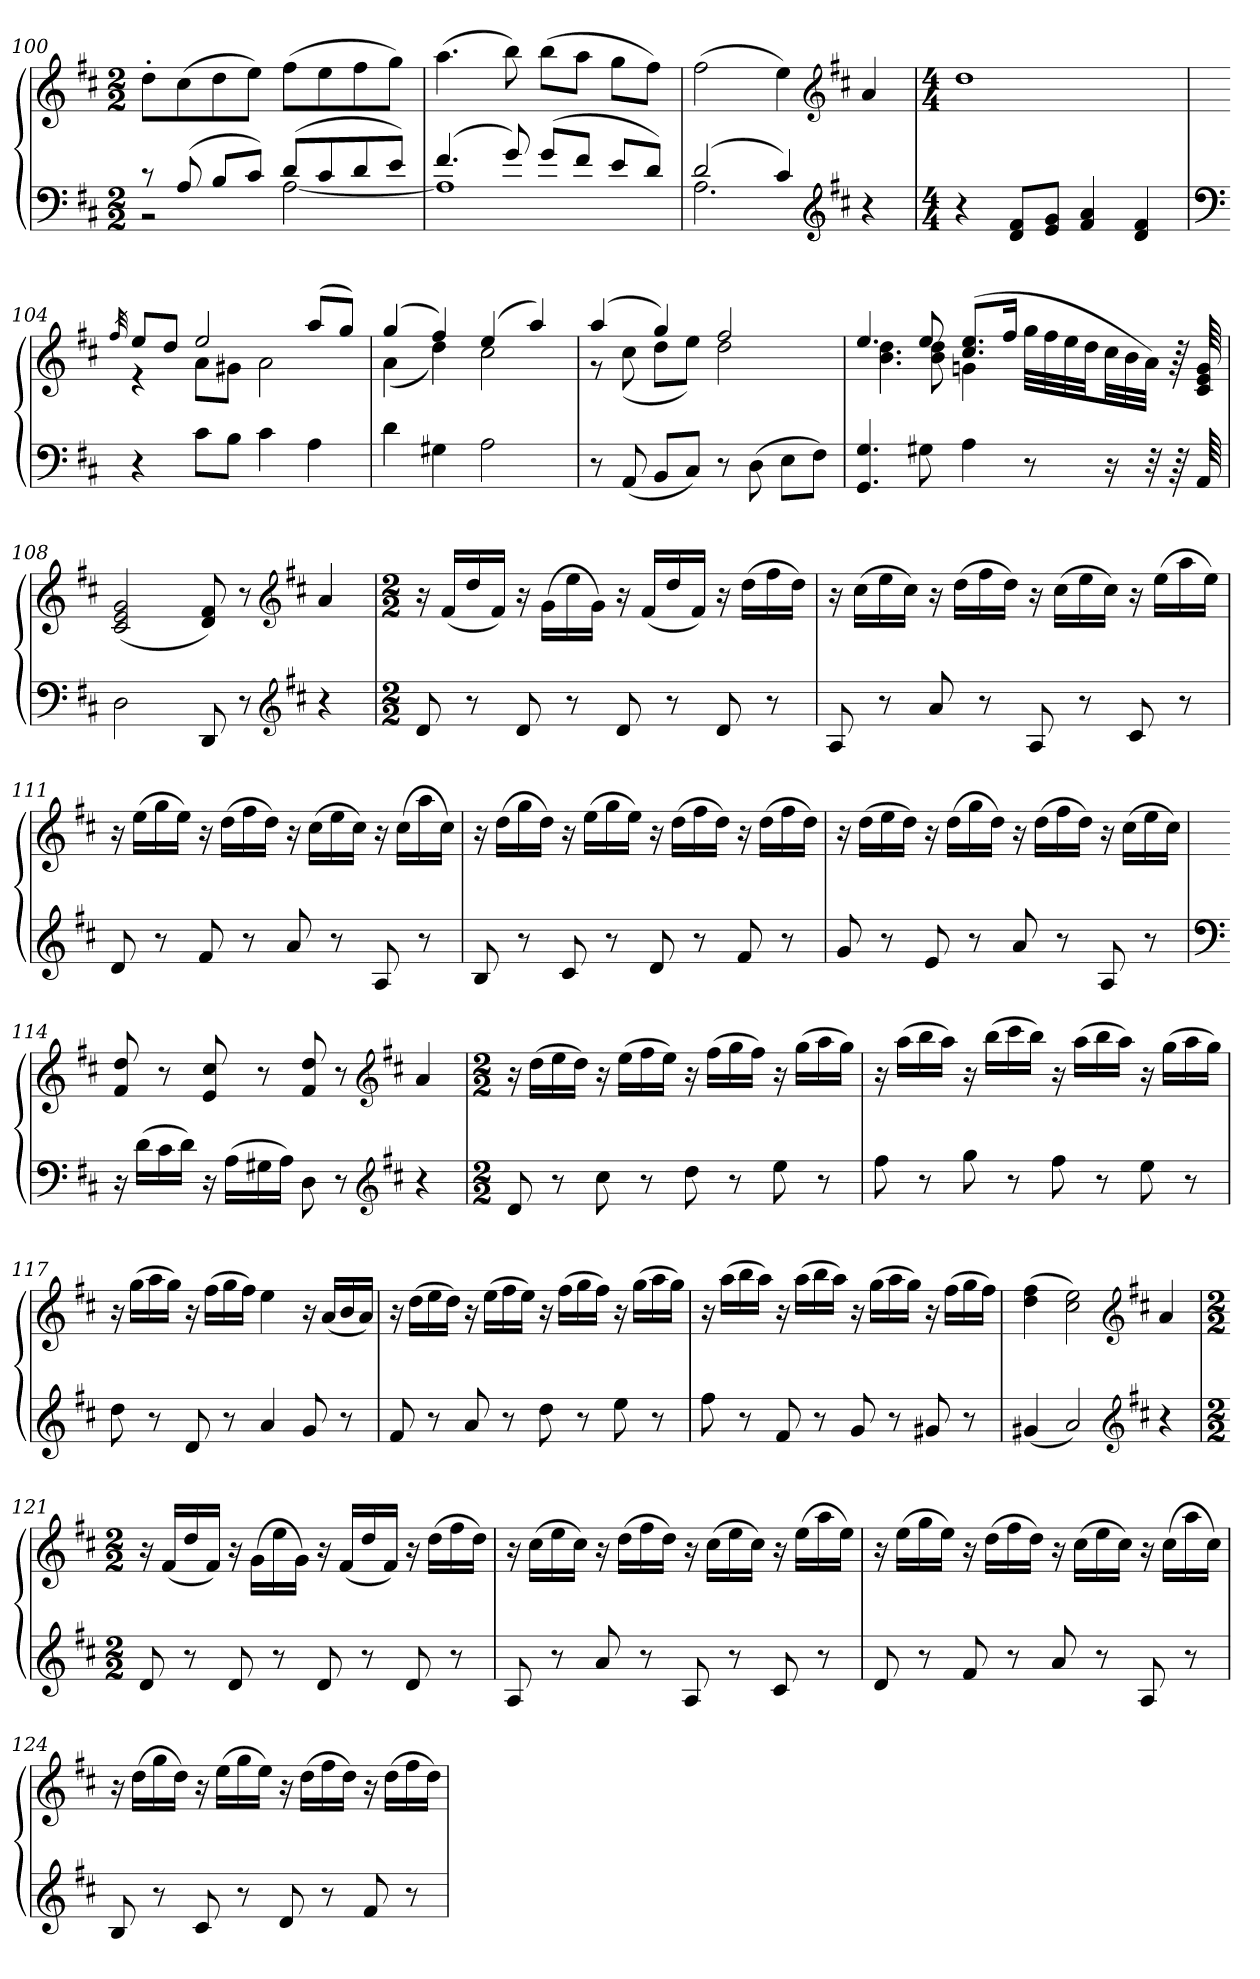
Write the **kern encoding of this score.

**kern	**kern
*part1	*part1
*staff2	*staff1
*clefF4	*clefG2
*k[f#c#]	*k[f#c#]
*D:	*D:
*M2/2	*M2/2
=100	=100
*^	*
8r	2r	8dd'L
(8A	.	(8cc#
8BL	.	8dd
8c#J)	.	8eeJ)
(8dL	[2A	(8ff#L
8c#	.	8ee
8d	.	8ff#
8eJ)	.	8ggJ)
=101	=101	=101
(4.f#	1A]	(4.aa
8g)	.	8bb)
(8gL	.	(8bbL
8f#J	.	8aaJ
8eL	.	8ggL
8dJ)	.	8ff#J)
=102	=102	=102
(2d	2.A	(2ff#
4c#)	.	4ee)
*clefG2	*	*clefG2
*k[f#c#]	*	*k[f#c#]
*D:	*	*D:
4r	4ryy	4a
*v	*v	*
=103	=103
*M4/4	*M4/4
4r	1dd
8d 8f#L	.
8e 8gJ	.
4f# 4a	.
4d 4f#	.
=104	=104
*clefF4	*
.	32qff#
*	*^
4r	8eeL	4r
.	8ddJ	.
8c#L	2ee	8aL
8BJ	.	8g#XJ
4c#	.	2a
4A	(8aaL	.
.	8ggJ)	.
=105	=105	=105
4d	(4gg	(4a
4G#X	4ff#)	4dd)
2A	(4ee	2cc#
.	4aa)	.
=106	=106	=106
8r	(4aa	8r
(8AA	.	(8cc#
8BBL	4gg)	8ddL
8C#J)	.	8eeJ)
8r	2ff#	2dd
(8D	.	.
8EL	.	.
8F#J)	.	.
=107	=107	=107
4.GG 4.G	4.ee	4.b 4.dd
8G#X	8ee	8b 8dd
4A	(8.cc# 8.eeL	4gn
.	16ff#Jk	.
8r	32ggLLL	4ryy
.	32ff#	.
.	32ee	.
.	32ddJJ	.
16r	32cc#LL	.
.	32b	.
32r	32aJJJ)	.
64r	64r	.
64AA	64c# 64e 64g	.
*	*v	*v
=108	=108
2D	(2c# 2e 2g
8DD	8d 8f#)
8r	8r
*clefG2	*clefG2
*k[f#c#]	*k[f#c#]
*D:	*D:
4r	4a
=109	=109
*M2/2	*M2/2
8d	16r
.	(16f#LL
8r	16dd
.	16f#JJ)
8d	16r
.	(16gLL
8r	16ee
.	16gJJ)
8d	16r
.	(16f#LL
8r	16dd
.	16f#JJ)
8d	16r
.	(16ddLL
8r	16ff#
.	16ddJJ)
=110	=110
8A	16r
.	(16cc#LL
8r	16ee
.	16cc#JJ)
8a	16r
.	(16ddLL
8r	16ff#
.	16ddJJ)
8A	16r
.	(16cc#LL
8r	16ee
.	16cc#JJ)
8c#	16r
.	(16eeLL
8r	16aa
.	16eeJJ)
=111	=111
8d	16r
.	(16eeLL
8r	16gg
.	16eeJJ)
8f#	16r
.	(16ddLL
8r	16ff#
.	16ddJJ)
8a	16r
.	(16cc#LL
8r	16ee
.	16cc#JJ)
8A	16r
.	(16cc#LL
8r	16aa
.	16cc#JJ)
=112	=112
8B	16r
.	(16ddLL
8r	16gg
.	16ddJJ)
8c#	16r
.	(16eeLL
8r	16gg
.	16eeJJ)
8d	16r
.	(16ddLL
8r	16ff#
.	16ddJJ)
8f#	16r
.	(16ddLL
8r	16ff#
.	16ddJJ)
=113	=113
8g	16r
.	(16ddLL
8r	16ee
.	16ddJJ)
8e	16r
.	(16ddLL
8r	16gg
.	16ddJJ)
8a	16r
.	(16ddLL
8r	16ff#
.	16ddJJ)
8A	16r
.	(16cc#LL
8r	16ee
.	16cc#JJ)
=114	=114
*clefF4	*
16r	8f# 8dd
(16dLL	.
16c#	8r
16dJJ)	.
16r	8e 8cc#
(16ALL	.
16G#X	8r
16AJJ)	.
8D	8f# 8dd
8r	8r
*clefG2	*clefG2
*k[f#c#]	*k[f#c#]
*D:	*D:
4r	4a
=115	=115
*M2/2	*M2/2
8d	16r
.	(16ddLL
8r	16ee
.	16ddJJ)
8cc#	16r
.	(16eeLL
8r	16ff#
.	16eeJJ)
8dd	16r
.	(16ff#LL
8r	16gg
.	16ff#JJ)
8ee	16r
.	(16ggLL
8r	16aa
.	16ggJJ)
=116	=116
8ff#	16r
.	(16aaLL
8r	16bb
.	16aaJJ)
8gg	16r
.	(16bbLL
8r	16ccc#
.	16bbJJ)
8ff#	16r
.	(16aaLL
8r	16bb
.	16aaJJ)
8ee	16r
.	(16ggLL
8r	16aa
.	16ggJJ)
=117	=117
8dd	16r
.	(16ggLL
8r	16aa
.	16ggJJ)
8d	16r
.	(16ff#LL
8r	16gg
.	16ff#JJ)
4a	4ee
8g	16r
.	(16aLL
8r	16b
.	16aJJ)
=118	=118
8f#	16r
.	(16ddLL
8r	16ee
.	16ddJJ)
8a	16r
.	(16eeLL
8r	16ff#
.	16eeJJ)
8dd	16r
.	(16ff#LL
8r	16gg
.	16ff#JJ)
8ee	16r
.	(16ggLL
8r	16aa
.	16ggJJ)
=119	=119
8ff#	16r
.	(16aaLL
8r	16bb
.	16aaJJ)
8f#	16r
.	(16aaLL
8r	16bb
.	16aaJJ)
8g	16r
.	(16ggLL
8r	16aa
.	16ggJJ)
8g#X	16r
.	(16ff#LL
8r	16gg
.	16ff#JJ)
=120	=120
(4g#X	(4dd 4ff#
2a)	2cc# 2ee)
*clefG2	*clefG2
*k[f#c#]	*k[f#c#]
*D:	*D:
4r	4a
=121	=121
*M2/2	*M2/2
8d	16r
.	(16f#LL
8r	16dd
.	16f#JJ)
8d	16r
.	(16gLL
8r	16ee
.	16gJJ)
8d	16r
.	(16f#LL
8r	16dd
.	16f#JJ)
8d	16r
.	(16ddLL
8r	16ff#
.	16ddJJ)
=122	=122
8A	16r
.	(16cc#LL
8r	16ee
.	16cc#JJ)
8a	16r
.	(16ddLL
8r	16ff#
.	16ddJJ)
8A	16r
.	(16cc#LL
8r	16ee
.	16cc#JJ)
8c#	16r
.	(16eeLL
8r	16aa
.	16eeJJ)
=123	=123
8d	16r
.	(16eeLL
8r	16gg
.	16eeJJ)
8f#	16r
.	(16ddLL
8r	16ff#
.	16ddJJ)
8a	16r
.	(16cc#LL
8r	16ee
.	16cc#JJ)
8A	16r
.	(16cc#LL
8r	16aa
.	16cc#JJ)
=124	=124
8B	16r
.	(16ddLL
8r	16gg
.	16ddJJ)
8c#	16r
.	(16eeLL
8r	16gg
.	16eeJJ)
8d	16r
.	(16ddLL
8r	16ff#
.	16ddJJ)
8f#	16r
.	(16ddLL
8r	16ff#
.	16ddJJ)
=	=
*-	*-
